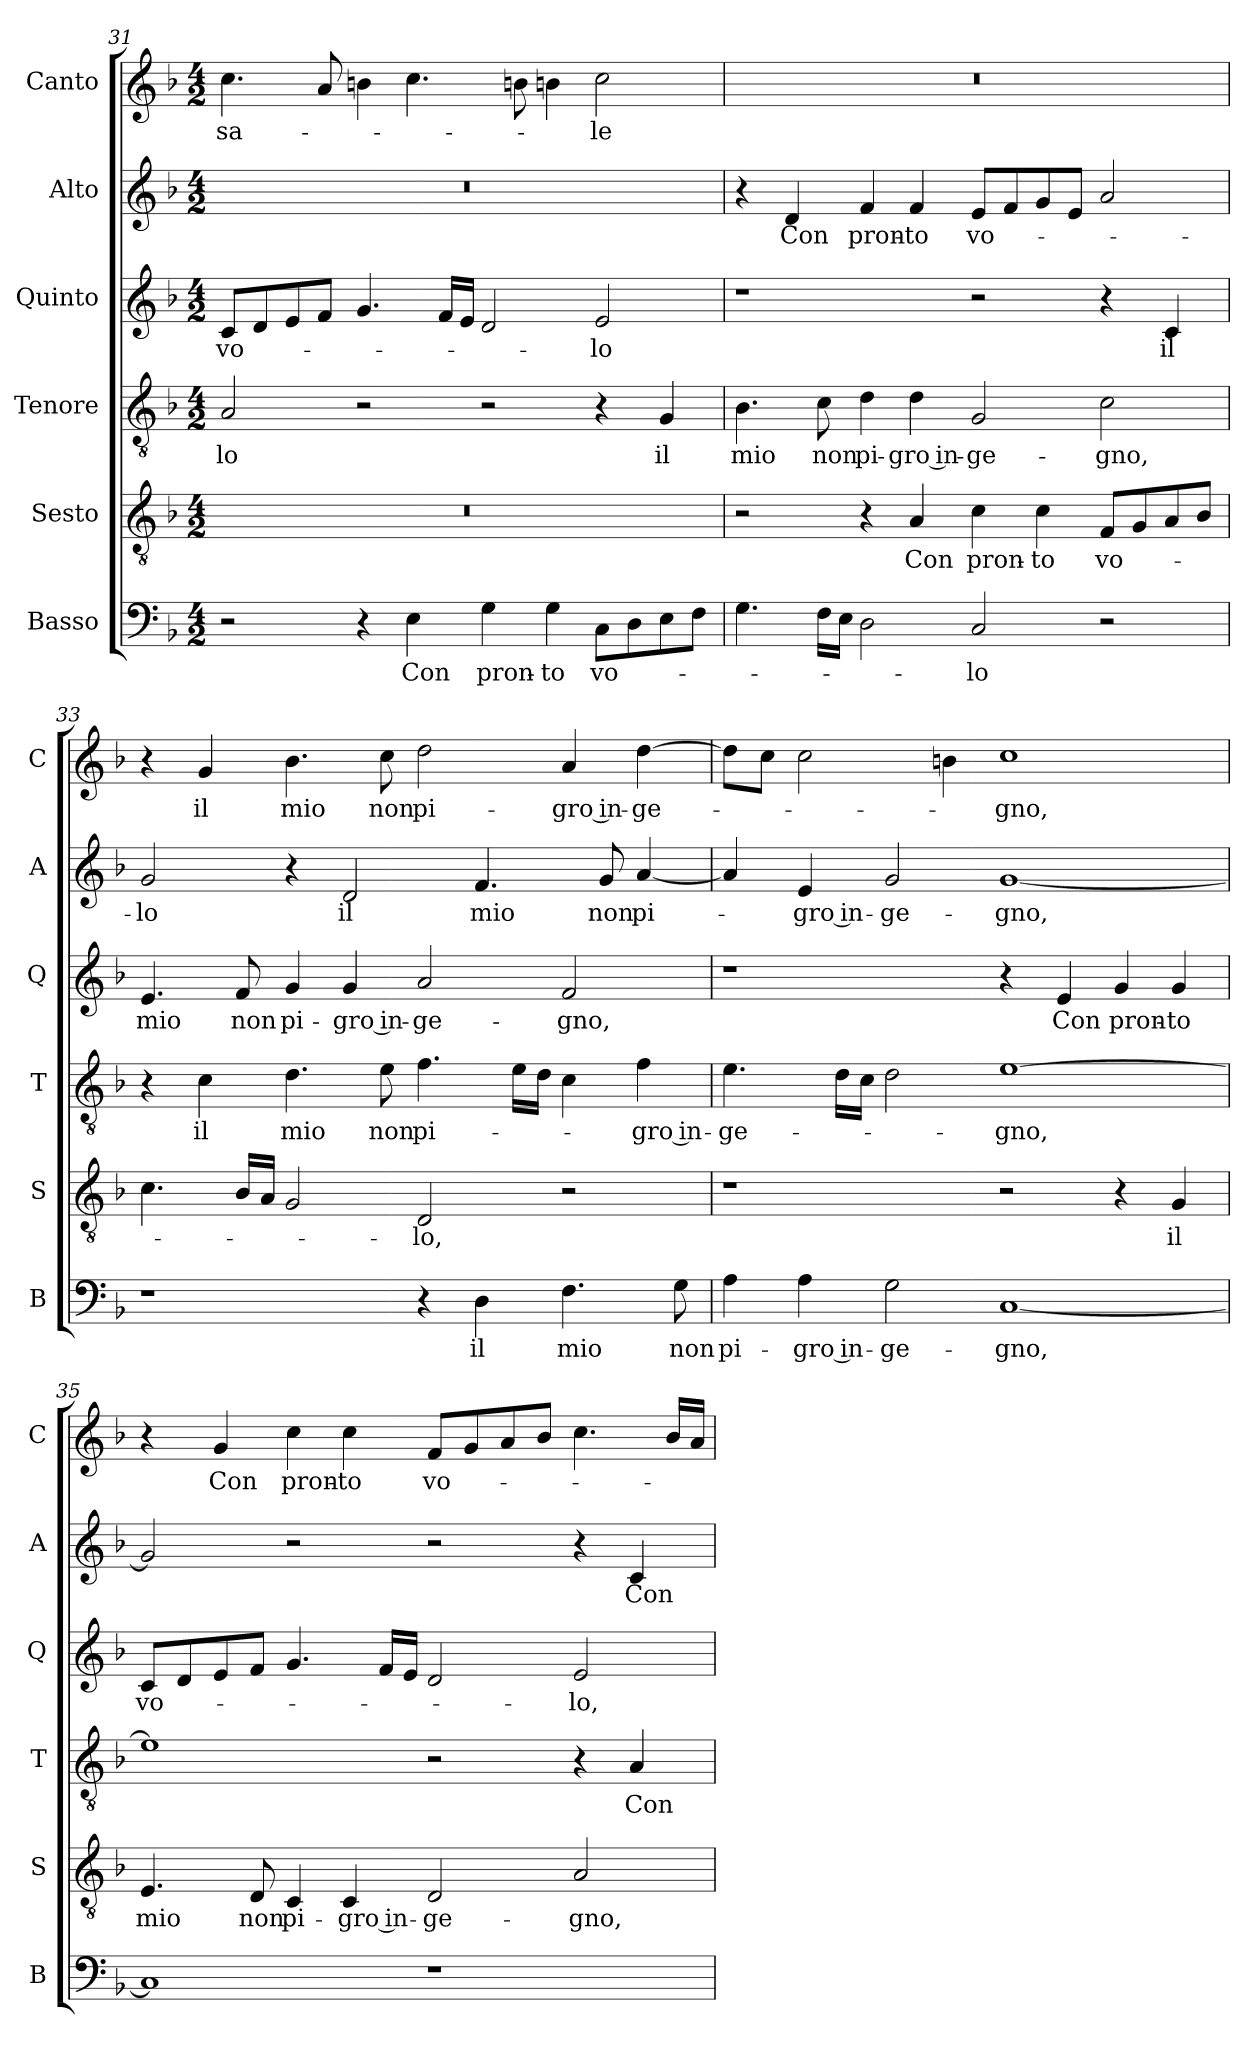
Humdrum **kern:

**kern	**text	**kern	**text	**kern	**text	**kern	**text	**kern	**text	**kern	**text
*part6	*part6	*part5	*part5	*part4	*part4	*part3	*part3	*part2	*part2	*part1	*part1
*staff6	*staff6	*staff5	*staff5	*staff4	*staff4	*staff3	*staff3	*staff2	*staff2	*staff1	*staff1
*I"Basso	*	*I"Sesto	*	*I"Tenore	*	*I"Quinto	*	*I"Alto	*	*I"Canto	*
*I'B	*	*I'S	*	*I'T	*	*I'Q	*	*I'A	*	*I'C	*
*clefF4	*	*clefGv2	*	*clefGv2	*	*clefG2	*	*clefG2	*	*clefG2	*
*k[b-]	*	*k[b-]	*	*k[b-]	*	*k[b-]	*	*k[b-]	*	*k[b-]	*
*d:	*	*d:	*	*d:	*	*d:	*	*d:	*	*d:	*
*M4/2	*	*M4/2	*	*M4/2	*	*M4/2	*	*M4/2	*	*M4/2	*
=31	=31	=31	=31	=31	=31	=31	=31	=31	=31	=31	=31
2r	.	0r	.	2A	-lo	8cL	vo-	0r	.	4.cc	sa-
.	.	.	.	.	.	8d	.	.	.	.	.
.	.	.	.	.	.	8e	.	.	.	.	.
.	.	.	.	.	.	8fJ	.	.	.	8a	.
4r	.	.	.	2r	.	4.g	.	.	.	4bn	.
4E	Con	.	.	.	.	.	.	.	.	4.cc	.
.	.	.	.	.	.	16fLL	.	.	.	.	.
.	.	.	.	.	.	16eJJ	.	.	.	.	.
4G	pron-	.	.	2r	.	2d	.	.	.	.	.
.	.	.	.	.	.	.	.	.	.	8bn	.
4G	-to	.	.	.	.	.	.	.	.	4bn	.
8CL	vo-	.	.	4r	.	2e	-lo	.	.	2cc	-le
8D	.	.	.	.	.	.	.	.	.	.	.
8E	.	.	.	4G	il	.	.	.	.	.	.
8FJ	.	.	.	.	.	.	.	.	.	.	.
=32	=32	=32	=32	=32	=32	=32	=32	=32	=32	=32	=32
4.G	.	2r	.	4.B-	mio	1r	.	4r	.	0r	.
.	.	.	.	.	.	.	.	4d	Con	.	.
16FLL	.	.	.	8c	non	.	.	.	.	.	.
16EJJ	.	.	.	.	.	.	.	.	.	.	.
2D	.	4r	.	4d	pi-	.	.	4f	pron-	.	.
.	.	4A	Con	4d	-gro in-	.	.	4f	-to	.	.
2C	-lo	4c	pron-	2G	-ge-	2r	.	8eL	vo-	.	.
.	.	.	.	.	.	.	.	8f	.	.	.
.	.	4c	-to	.	.	.	.	8g	.	.	.
.	.	.	.	.	.	.	.	8eJ	.	.	.
2r	.	8FL	vo-	2c	-gno,	4r	.	2a	.	.	.
.	.	8G	.	.	.	.	.	.	.	.	.
.	.	8A	.	.	.	4c	il	.	.	.	.
.	.	8B-J	.	.	.	.	.	.	.	.	.
=33	=33	=33	=33	=33	=33	=33	=33	=33	=33	=33	=33
1r	.	4.c	.	4r	.	4.e	mio	2g	-lo	4r	.
.	.	.	.	4c	il	.	.	.	.	4g	il
.	.	16B-LL	.	.	.	8f	non	.	.	.	.
.	.	16AJJ	.	.	.	.	.	.	.	.	.
.	.	2G	.	4.d	mio	4g	pi-	4r	.	4.b-	mio
.	.	.	.	.	.	4g	-gro in-	2d	il	.	.
.	.	.	.	8e	non	.	.	.	.	8cc	non
4r	.	2D	-lo,	4.f	pi-	2a	-ge-	.	.	2dd	pi-
4D	il	.	.	.	.	.	.	4.f	mio	.	.
.	.	.	.	16eLL	.	.	.	.	.	.	.
.	.	.	.	16dJJ	.	.	.	.	.	.	.
4.F	mio	2r	.	4c	.	2f	-gno,	.	.	4a	-gro in-
.	.	.	.	.	.	.	.	8g	non	.	.
.	.	.	.	4f	-gro in-	.	.	[4a	pi-	[4dd	-ge-
8G	non	.	.	.	.	.	.	.	.	.	.
=34	=34	=34	=34	=34	=34	=34	=34	=34	=34	=34	=34
4A	pi-	1r	.	4.e	-ge-	1r	.	4a]	.	8ddL]	.
.	.	.	.	.	.	.	.	.	.	8ccJ	.
4A	-gro in-	.	.	.	.	.	.	4e	-gro in-	2cc	.
.	.	.	.	16dLL	.	.	.	.	.	.	.
.	.	.	.	16cJJ	.	.	.	.	.	.	.
2G	-ge-	.	.	2d	.	.	.	2g	-ge-	.	.
.	.	.	.	.	.	.	.	.	.	4bn	.
[1C	-gno,	2r	.	[1e	-gno,	4r	.	[1g	-gno,	1cc	-gno,
.	.	.	.	.	.	4e	Con	.	.	.	.
.	.	4r	.	.	.	4g	pron-	.	.	.	.
.	.	4G	il	.	.	4g	-to	.	.	.	.
=35	=35	=35	=35	=35	=35	=35	=35	=35	=35	=35	=35
1C]	.	4.E	mio	1e]	.	8cL	vo-	2g]	.	4r	.
.	.	.	.	.	.	8d	.	.	.	.	.
.	.	.	.	.	.	8e	.	.	.	4g	Con
.	.	8D	non	.	.	8fJ	.	.	.	.	.
.	.	4C	pi-	.	.	4.g	.	2r	.	4cc	pron-
.	.	4C	-gro in-	.	.	.	.	.	.	4cc	-to
.	.	.	.	.	.	16fLL	.	.	.	.	.
.	.	.	.	.	.	16eJJ	.	.	.	.	.
1r	.	2D	-ge-	2r	.	2d	.	2r	.	8fL	vo-
.	.	.	.	.	.	.	.	.	.	8g	.
.	.	.	.	.	.	.	.	.	.	8a	.
.	.	.	.	.	.	.	.	.	.	8b-J	.
.	.	2A	-gno,	4r	.	2e	-lo,	4r	.	4.cc	.
.	.	.	.	4A	Con	.	.	4c	Con	.	.
.	.	.	.	.	.	.	.	.	.	16b-LL	.
.	.	.	.	.	.	.	.	.	.	16aJJ	.
=	=	=	=	=	=	=	=	=	=	=	=
*-	*-	*-	*-	*-	*-	*-	*-	*-	*-	*-	*-
